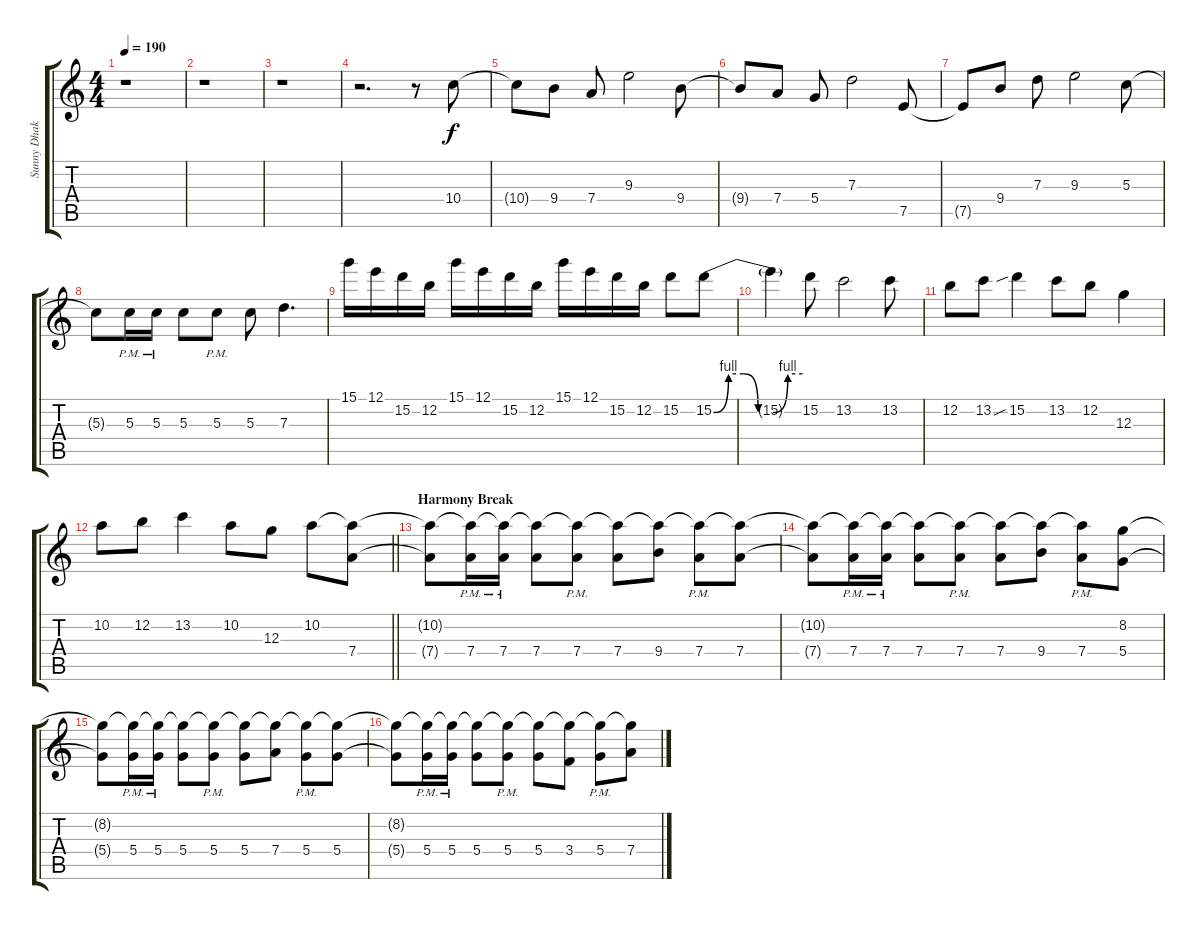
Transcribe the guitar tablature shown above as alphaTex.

\track ("Sunny Dhak" "Sunny Dhak") {instrument distortionguitar}
\staff {score tabs}
\tuning (E4 B3 G3 D3 A2 E2) {hide}
\ts (4 4)
\tempo 190
\clef g2
\ks c
r.1{dy f} |
r.1 |
r.1 |
r.2{d} r.8 10.4.8 |
10.4{t}.8 9.4.8 7.4.8 9.3.2 9.4.8 |
9.4{t}.8 7.4.8 5.4.8 7.3.2 7.5.8 |
7.5{t}.8 9.4.8 7.3.8 9.3.2 5.3.8 |
5.3{t}.8 5.3{pm}.16 5.3{pm}.16 5.3.8 5.3{pm}.8 5.3.8 7.3.4{d} |
15.1.16 12.1.16 15.2.16 12.2.16 15.1.16 12.1.16 15.2.16 12.2.16 15.1.16 12.1.16 15.2.16 12.2.16 15.2.8 15.2{be (custom 0 0 10 4 20 4 30 0 40 0 50 4 60 4)}.8 |
15.2{t}.4 15.2.8 13.2.2 13.2.8 |
12.2.8 13.2.8 15.2{sib}.4 13.2.8 12.2.8 12.3.4 |
\barLineRight lightlight
10.2.8 12.2.8 13.2.4 10.2.8 12.3.8 10.2.8 (10.2{t} 7.4).8 |
\section ("" "Harmony Break")
(10.2{t} 7.4{t}).8 (10.2{t} 7.4{pm}).16 (10.2{t} 7.4{pm}).16 (10.2{t} 7.4).8 (10.2{t} 7.4{pm}).8 (10.2{t} 7.4).8 (10.2{t} 9.4).8 (10.2{t} 7.4{pm}).8 (10.2{t} 7.4).8 |
(10.2{t} 7.4{t}).8 (10.2{t} 7.4{pm}).16 (10.2{t} 7.4{pm}).16 (10.2{t} 7.4).8 (10.2{t} 7.4{pm}).8 (10.2{t} 7.4).8 (10.2{t} 9.4).8 (10.2{t} 7.4{pm}).8 (8.2 5.4).8 |
(8.2{t} 5.4{t}).8 (8.2{t} 5.4{pm}).16 (8.2{t} 5.4{pm}).16 (8.2{t} 5.4).8 (8.2{t} 5.4{pm}).8 (8.2{t} 5.4).8 (8.2{t} 7.4).8 (8.2{t} 5.4{pm}).8 (8.2{t} 5.4).8 |
(8.2{t} 5.4{t}).8 (8.2{t} 5.4{pm}).16 (8.2{t} 5.4{pm}).16 (8.2{t} 5.4).8 (8.2{t} 5.4{pm}).8 (8.2{t} 5.4).8 (8.2{t} 3.4).8 (8.2{t} 5.4{pm}).8 (8.2{t} 7.4).8
